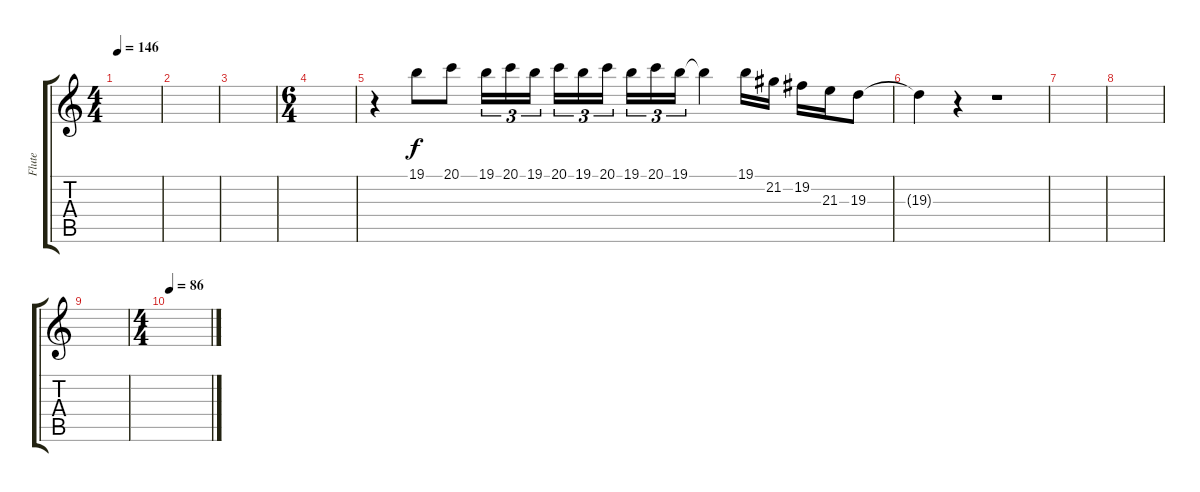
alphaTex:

\track ("Flute " "Flute ") {instrument flute}
\staff {score tabs}
\tuning (E4 B3 G3 D3 A2 E2) {hide}
\ts (4 4)
\tempo 146
\clef g2
\ks c
|
|
|
\ts (6 4)
|
r.4 19.1.8 20.1.8 19.1.16{tu (3 2)} 20.1.16{tu (3 2)} 19.1.16{tu (3 2) beam splitsecondary} 20.1.16{tu (3 2)} 19.1.16{tu (3 2)} 20.1.16{tu (3 2)} 19.1.16{tu (3 2)} 20.1.16{tu (3 2)} 19.1.16{tu (3 2)} 19.1{t}.4 19.1.16 21.2.16 19.2.16 21.3.16 19.3.8 |
19.3{t}.4 r.4 r.1 |
|
|
|
\ts (4 4)
\tempo 86
